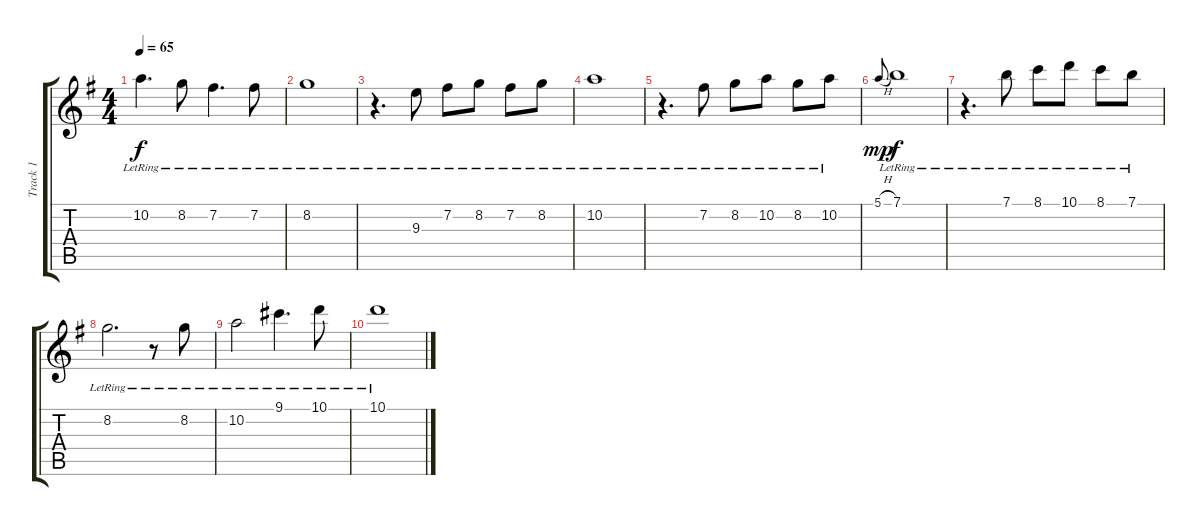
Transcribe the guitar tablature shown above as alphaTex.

\track ("Track 1" "Track 1") {instrument acousticguitarnylon}
\staff {score tabs}
\tuning (E4 B3 G3 D3 A2 E2) {hide}
\ts (4 4)
\tempo 65
\clef g2
\ks g
10.2{lr}.4{d dy f} 8.2{lr}.8 7.2{lr}.4{d} 7.2{lr}.8 |
8.2{lr}.1 |
r.4{d} 9.3{lr}.8 7.2{lr}.8 8.2{lr}.8 7.2{lr}.8 8.2{lr}.8 |
10.2{lr}.1 |
r.4{d} 7.2{lr}.8 8.2{lr}.8 10.2{lr}.8 8.2{lr}.8 10.2{lr}.8 |
5.1{h}.8{gr onbeat dy mp} 7.1{lr}.1{dy f} |
r.4{d} 7.1{lr}.8 8.1{lr}.8 10.1{lr}.8 8.1{lr}.8 7.1{lr}.8 |
8.2{lr}.2{d} r.8 8.2{lr}.8 |
10.2{lr}.2 9.1{lr}.4{d} 10.1{lr}.8 |
10.1{lr}.1
